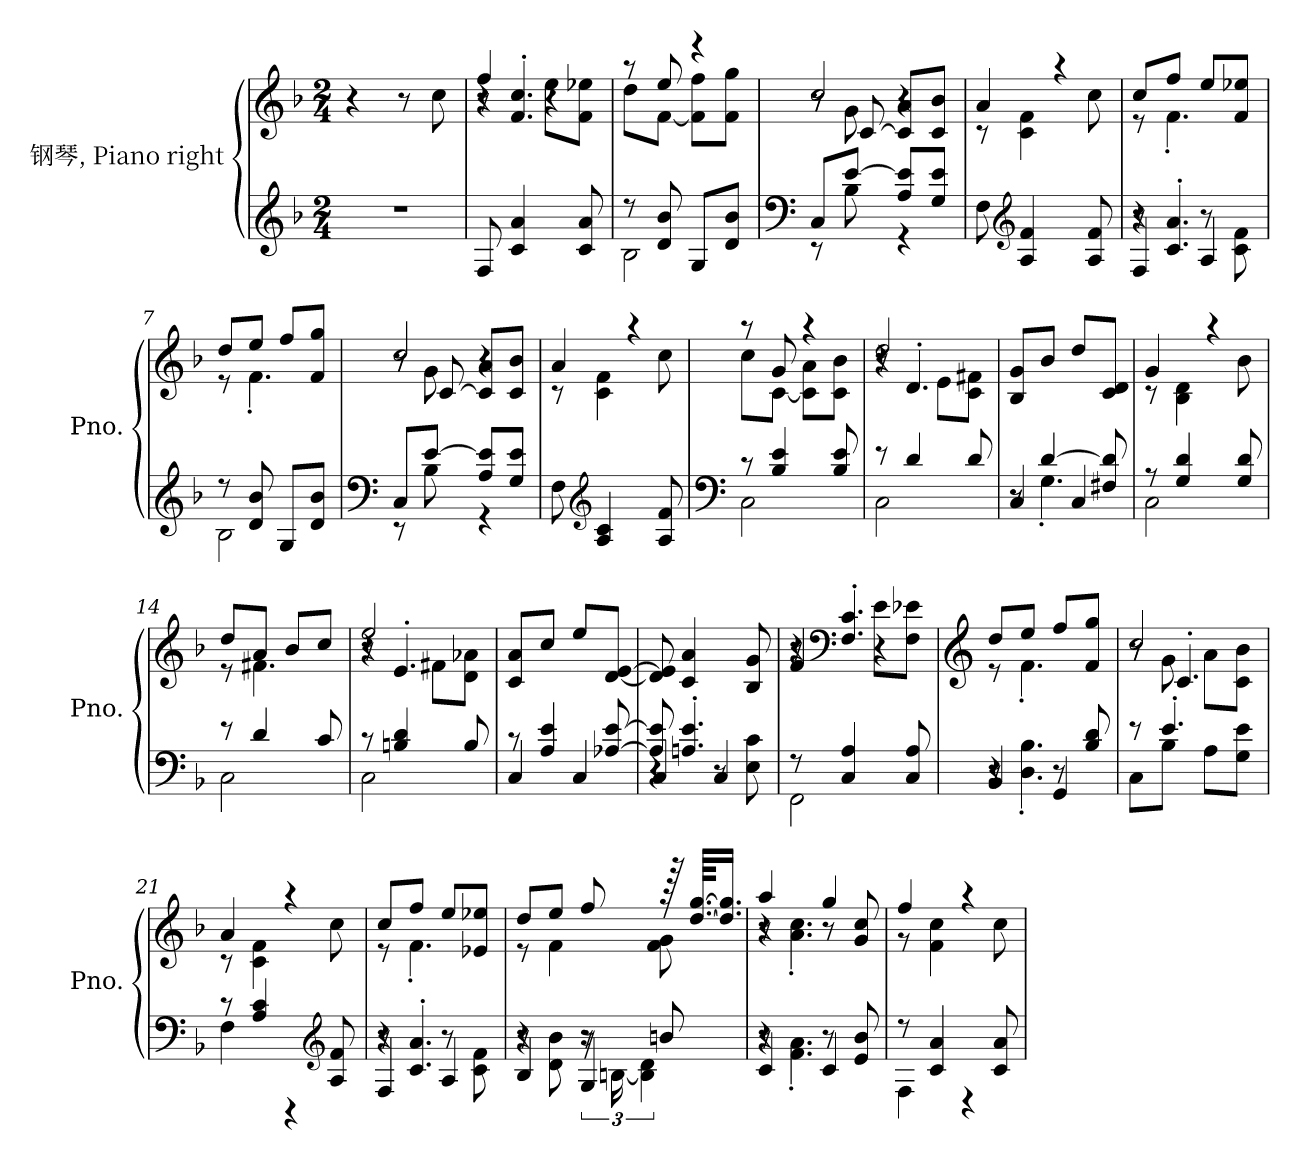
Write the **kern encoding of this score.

**kern	**kern
*part1	*part1
*staff2	*staff1
*I"钢琴, Piano right	*
*I'Pno.	*
*clefG2	*clefG2
*k[b-]	*k[b-]
*M2/4	*M2/4
*MM128	*MM128
=1	=1
2r	4r
.	8r
*	*MM79
.	8cc\
=2	=2
*	*MM90
*	*^
*	*	*^
8F/	4ff/	4r	8r
4c/ 4a/	.	.	4.f/' 4.cc/'
*	*MM94	*	*
.	4r	8ee\L	.
*	*MM95	*	*
8c/ 8a/	.	8f\ 8ee-X\J	.
*	*v	*v	*v
=3	=3
*	*MM92
*^	*^
8r	2B-\	8r	8dd\L
*	*	*MM93	*
8d/ 8b-/	.	8ee/	[8f\J
8G/L	.	4r	8f\] 8ff\L
*	*	*MM95	*
8d/ 8b-/J	.	.	8f\ 8gg\J
*	*	*v	*v
=4	=4	=4
*clefF4	*	*
*	*	*MM91
*	*	*^
*	*	*	*^
8C/L	8r	2cc/	8r	8r
*	*	*MM92	*	*
[8e/J	8B-\	.	8g\	[8c/
8A/ 8e/]L	4r	.	4r	8c/] 8a/L
8G/ 8e/J	.	.	.	8c/ 8b-/J
*v	*v	*	*	*
*	*v	*v	*v
=5	=5
*	*MM85
*	*^
8F\	4a/	8r
*clefG2	*	*
4A/ 4f/	.	4c\ 4f\
.	4r	.
*	*MM90	*
8A/ 8f/	.	8cc\
=6	=6	=6
*	*MM91	*
*^	*	*
*	*^	*	*
8r	4r	4F/	8cc/L	8r
*	*	*	*MM94	*
4.c/' 4.a/'	.	.	8ff/J	4.f'\
.	8r	4A/	8ee/L	.
*	*	*	*MM96	*
.	8c\ 8f\	.	8f/ 8ee-X/J	.
*v	*v	*v	*	*
!!LO:LB:g=z	!!
=7	=7	=7
*	*MM92	*
*^	*	*
8r	2B-\	8dd/L	8r
*	*	*MM93	*
8d/ 8b-/	.	8ee/J	4.f'\
8G/L	.	8ff/L	.
8d/ 8b-/J	.	8f/ 8gg/J	.
*	*	*v	*v
=8	=8	=8
*clefF4	*	*
*	*	*MM91
*	*	*^
*	*	*	*^
8C/L	8r	2cc/	8r	8r
*	*	*MM92	*	*
[8e/J	8B-\	.	8g\	[8c/
8A/ 8e/]L	4r	.	4r	8c/] 8a/L
8G/ 8e/J	.	.	.	8c/ 8b-/J
*v	*v	*	*	*
*	*v	*v	*v
=9	=9
*	*MM85
*	*^
8F\	4a/	8r
*clefG2	*	*
4A/ 4c/	.	4c\ 4f\
.	4r	.
*	*MM92	*
8A/ 8f/	.	8cc\
=10	=10	=10
*clefF4	*	*
*	*MM91	*
*^	*	*
8r	2C\	8r	8cc\L
*	*	*MM96	*
4B-/ 4e/	.	8g/	[8c\J
*	*	*MM97	*
.	.	4r	8c\] 8a\L
8B-/ 8e/	.	.	8c\ 8b-\J
*	*	*v	*v
=11	=11	=11
*	*	*MM94
*	*	*^
*	*	*	*^
8r	2C\	2dd/	4r	8r
*	*	*MM97	*	*
4d/	.	.	.	4.d'/
.	.	.	8e\L	.
8d/	.	.	8c\ 8f#X\J	.
*v	*v	*	*	*
*	*v	*v	*v
=12	=12
*	*MM96
*^	*
*	*^	*
8r	8r	4C/	8B-/ 8g/L
*	*	*	*MM98
[4d/	4.G'\	.	8b-/J
*	*	*	*MM100
.	.	4C/	8dd/L
*	*	*	*MM91
8F#X/ 8d/]	.	.	8c/ 8d/J
*	*v	*v	*
!!LO:LB:g=z
=13	=13	=13
*	*	*^
8r	2C\	4g/	8r
4G/ 4d/	.	.	4B-\ 4d\
.	.	4r	.
*	*	*MM96	*
8G/ 8d/	.	.	8b-\
=14	=14	=14	=14
8r	2C\	8dd/L	8r
*	*	*MM98	*
4d/	.	8a/J	4.f#X\
.	.	8b-/L	.
8c/	.	8cc/J	.
*	*	*v	*v
=15	=15	=15
*	*	*MM95
*	*	*^
*	*	*	*^
8r	2C\	2ee/	4r	8r
*	*	*MM100	*	*
4Bn/ 4d/	.	.	.	4.e'/
.	.	.	8f#X\L	.
8B/	.	.	8d\ 8a-X\J	.
*	*	*v	*v	*v
=16	=16	=16
*	*	*MM96
8r	4C/	8c/ 8a/L
*	*	*MM98
4A/ 4e/	.	8cc/J
*	*	*MM100
.	4C/	8ee/L
*	*	*MM91
[8A-X/ [8e/	.	[8d/ [8e/J
*v	*v	*
=17	=17
*	*MM94
*^	*
*	*^	*
8A-/] 8e/]	4r	4C/	8d/] 8e/]
*	*	*	*MM90
4.An/' 4.e/'	.	.	4c/ 4a/
.	8r	4C/	.
.	8E\ 8c\	.	8B-/ 8g/
*v	*v	*v	*
=18	=18
*	*MM82
*^	*^
*	*	*	*^
8r	2FF\	4f/	4r	8r
*	*	*clefF4	*	*
4C/ 4A/	.	.	.	4.F/' 4.c/'
*	*	*MM85	*	*
.	.	4r	8e\L	.
8C/ 8A/	.	.	8F\ 8e-X\J	.
*v	*v	*	*	*
*	*v	*v	*v
!!LO:LB:g=z
=19	=19
*	*clefG2
*	*MM89
*^	*^
*	*^	*	*
4r	8r	4BB-/	8dd/L	8r
*	*	*	*MM85	*
.	4.D\' 4.B-\'	.	8ee/J	4.f'\
8r	.	4GG/	8ff/L	.
8B-/ 8d/	.	.	8f/ 8gg/J	.
*v	*v	*v	*	*
*	*v	*v
=20	=20
*	*MM88
*^	*^
*	*	*	*^
8r	8C\L	2cc/	8r	8r
4.e'/	8B-\J	.	8g\	4.c'/
.	8A\L	.	8a\L	.
.	8G\ 8e\J	.	8c\ 8b-\J	.
*	*	*	*v	*v
=21	=21	=21	=21
8r	4F\	4a/	8r
4A/ 4c/	.	.	4c\ 4f\
.	4r	4r	.
*clefG2	*	*	*
8A/ 8f/	.	.	8cc\
*v	*v	*	*
=22	=22	=22
*	*MM91	*
*^	*	*
*	*^	*	*
8r	4r	4F/	8cc/L	8r
*	*	*	*MM94	*
4.c/' 4.a/'	.	.	8ff/J	4.f'\
.	8r	4A/	8ee/L	.
*	*	*	*MM96	*
.	8c\ 8f\	.	8e-X/ 8ee-X/J	.
=23	=23	=23	=23	=23
*	*	*	*MM90	*
4B-/	8r	4r	8dd/L	8r
*	*	*	*MM85	*
.	8d\ 8b-\	.	8ee/J	4f\
*	*	*	*MM85	*
8r	24r	4G/	8ff/	.
.	[24Bn\	.	.	.
.	6B\] 6d\	.	.	.
8bn/	.	.	128r	8f\ 8g\
.	.	.	[64.dd/ [64.gg/KKLL	.
*	*	*	*MM78	*
.	.	.	16.dd/] 16.gg/]JJ	.
*	*	*	*v	*v
=24	=24	=24	=24
*	*	*	*MM73
*	*	*	*^
*	*	*	*	*^
4r	8r	4c/	4aa/	8r	4r
*	*	*	*MM82	*	*
.	4.f\' 4.a\'	.	.	4.a\' 4.cc\'	.
*	*	*	*MM76	*	*
8r	.	4c/	4gg/	.	8r
*	*	*	*MM69	*	*
8e/ 8b-/	.	.	.	.	8g/ 8cc/
*	*v	*v	*	*	*
*	*	*	*v	*v
!!LO:LB:g=z
=25	=25	=25	=25
8r	4F\	4ff/	8r
4c/ 4a/	.	.	4f\ 4cc\
.	4r	4r	.
*	*	*MM92	*
8c/ 8a/	.	.	8cc\
*v	*v	*	*
*	*v	*v
=	=
*-	*-
